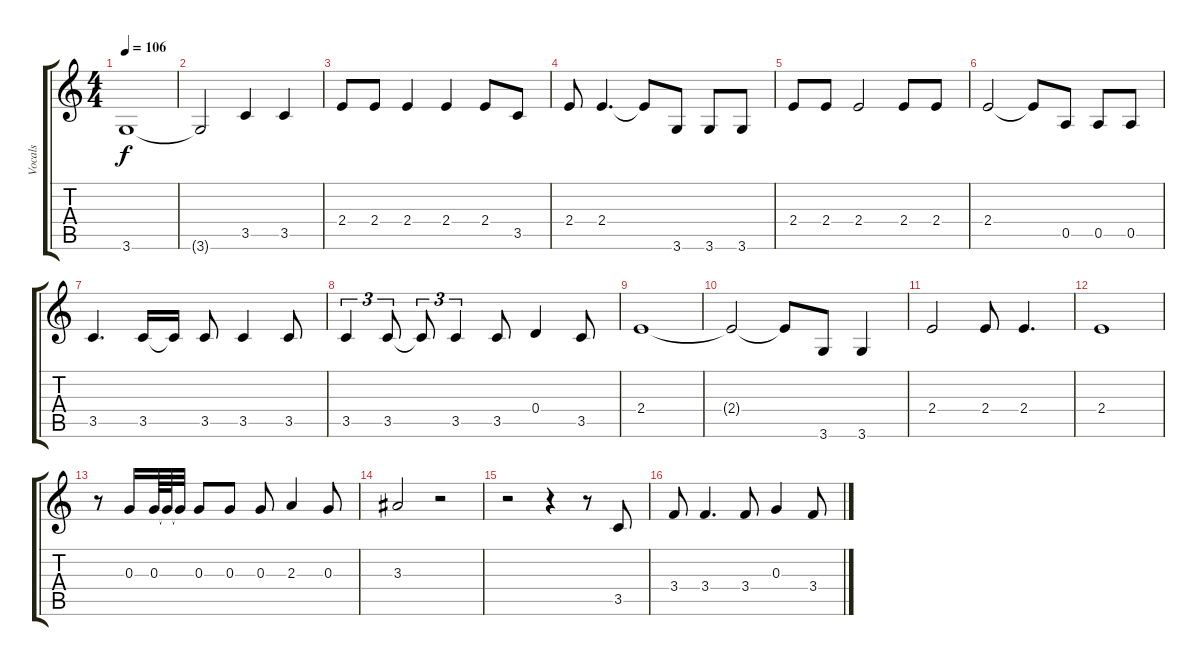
\track ("Vocals" "Vocals") {instrument electricguitarjazz}
\staff {score tabs}
\tuning (E4 B3 G3 D3 A2 E2) {hide}
\ts (4 4)
\tempo 106
\clef g2
\ks c
3.6.1{dy f} |
3.6{t}.2 3.5.4 3.5.4 |
2.4.8 2.4.8 2.4.4 2.4.4 2.4.8 3.5.8 |
2.4.8 2.4.4{d} 2.4{t}.8 3.6.8 3.6.8 3.6.8 |
2.4.8 2.4.8 2.4.2 2.4.8 2.4.8 |
2.4.2 2.4{t}.8 0.5.8 0.5.8 0.5.8 |
3.5.4{d} 3.5.16 3.5{t}.16 3.5.8 3.5.4 3.5.8 |
3.5.4{tu (3 2)} 3.5.8{tu (3 2)} 3.5{t}.8{tu (3 2)} 3.5.4{tu (3 2)} 3.5.8 0.4.4 3.5.8 |
2.4.1 |
2.4{t}.2 2.4{t}.8 3.6.8 3.6.4 |
2.4.2 2.4.8 2.4.4{d} |
2.4.1 |
r.8 0.3.16 0.3.64 0.3{t}.64 0.3{t}.32 0.3.8 0.3.8 0.3.8 2.3.4 0.3.8 |
3.3.2 r.2 |
r.2 r.4 r.8 3.5.8 |
3.4.8 3.4.4{d} 3.4.8 0.3.4 3.4.8
